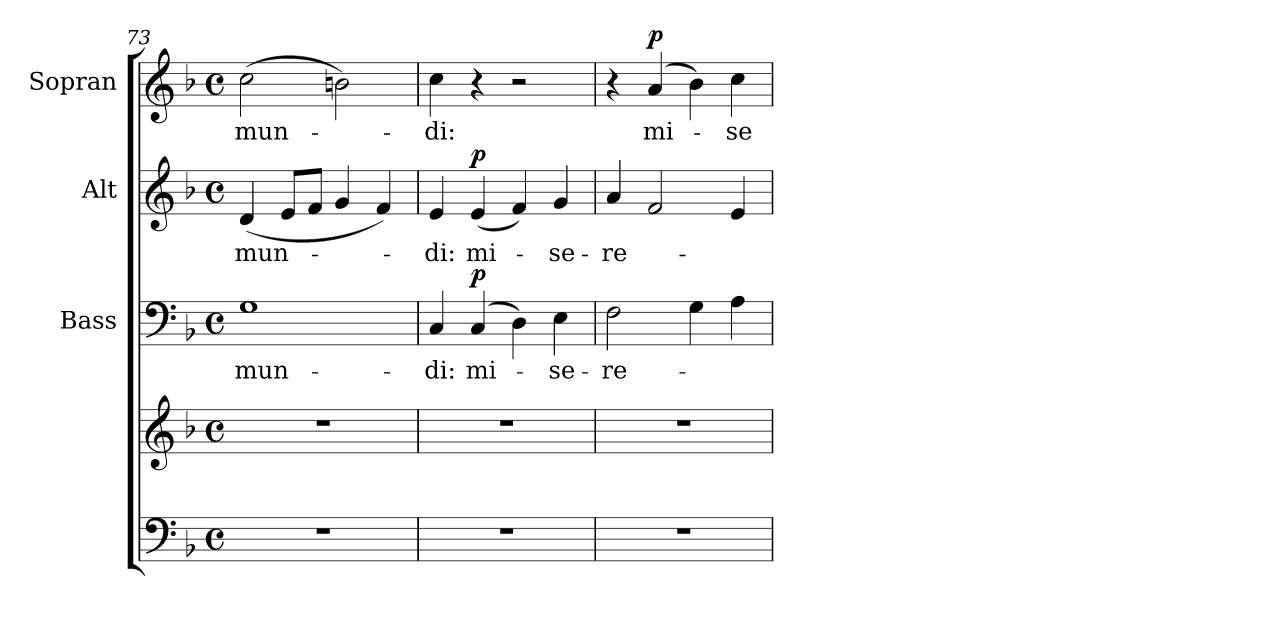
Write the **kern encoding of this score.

**kern	**kern	**kern	**text	**dynam	**kern	**text	**dynam	**kern	**text	**dynam
*part4	*part4	*part3	*part3	*part3	*part2	*part2	*part2	*part1	*part1	*part1
*staff5	*staff4	*staff3	*staff3	*staff3	*staff2	*staff2	*staff2	*staff1	*staff1	*staff1
*	*	*I"Bass	*	*	*I"Alt	*	*	*I"Sopran	*	*
*	*	*I'B.	*	*	*I'A.	*	*	*I'S.	*	*
*clefF4	*clefG2	*clefF4	*	*	*clefG2	*	*	*clefG2	*	*
*k[b-]	*k[b-]	*k[b-]	*	*	*k[b-]	*	*	*k[b-]	*	*
*F:	*F:	*F:	*	*	*F:	*	*	*F:	*	*
*M4/4	*M4/4	*M4/4	*	*	*M4/4	*	*	*M4/4	*	*
*met(c)	*met(c)	*met(c)	*	*	*met(c)	*	*	*met(c)	*	*
=73	=73	=73	=73	=73	=73	=73	=73	=73	=73	=73
!	!	!	!LO:LY:b	!	!	!LO:LY:b	!	!	!LO:LY:b	!
1r	1r	1G	mun-	.	(<4d/	mun-	.	(>2cc\	mun-	.
.	.	.	.	.	8e/L	.	.	.	.	.
.	.	.	.	.	8f/J	.	.	.	.	.
.	.	.	.	.	4g/	.	.	2bn\)	.	.
.	.	.	.	.	4f/)	.	.	.	.	.
=74	=74	=74	=74	=74	=74	=74	=74	=74	=74	=74
!	!	!	!LO:LY:b	!	!	!LO:LY:b	!	!	!LO:LY:b	!
1r	1r	4C/	-di:	.	4e/	-di:	.	4cc\	-di:	.
!	!	!	!LO:LY:b	!LO:DY:a	!	!LO:LY:b	!LO:DY:a	!	!	!
.	.	(4C/	mi-	p	(<4e/	mi-	p	4r	.	.
.	.	4D\)	.	.	4f/)	.	.	2r	.	.
!	!	!	!LO:LY:b	!	!	!LO:LY:b	!	!	!	!
.	.	4E\	-se-	.	4g/	-se-	.	.	.	.
=75	=75	=75	=75	=75	=75	=75	=75	=75	=75	=75
!	!	!	!LO:LY:b	!	!	!LO:LY:b	!	!	!	!
1r	1r	2F\	-re-	.	4a/	-re-	.	4r	.	.
!	!	!	!	!	!	!	!	!	!LO:LY:b	!LO:DY:a
.	.	.	.	.	2f/	.	.	(4a/	mi-	p
.	.	4G\	.	.	.	.	.	4b-\)	.	.
!	!	!	!	!	!	!	!	!	!LO:LY:b	!
.	.	4A\	.	.	4e/	.	.	4cc\	-se-	.
=	=	=	=	=	=	=	=	=	=	=
*-	*-	*-	*-	*-	*-	*-	*-	*-	*-	*-
